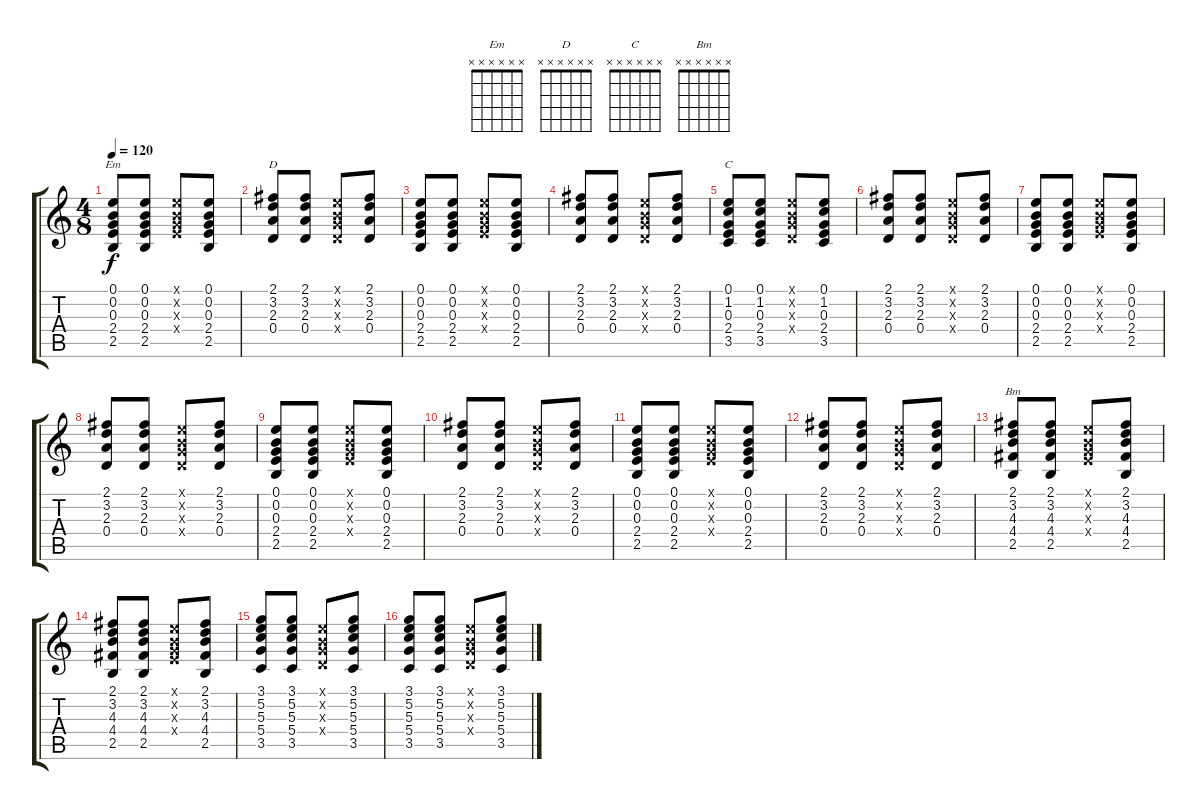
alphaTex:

\track "" {instrument electricguitarmuted}
\staff {score tabs}
\tuning (E4 B3 G3 D3 A2 E2) {hide}
\chord ("Em" x x x x x x) {firstfret 0}
\chord ("D" x x x x x x) {firstfret 0}
\chord ("C" x x x x x x) {firstfret 0}
\chord ("Bm" x x x x x x) {firstfret 0}
\ts (4 8)
\tempo 120
\clef g2
\ks c
(0.1 0.2 0.3 2.4 2.5).8{ch "Em" dy f} (0.1 0.2 0.3 2.4 2.5).8 (0.1{x} 0.2{x} 0.3{x} 2.4{x}).8 (0.1 0.2 0.3 2.4 2.5).8 |
(2.1 3.2 2.3 0.4).8{ch "D"} (2.1 3.2 2.3 0.4).8 (0.1{x} 0.2{x} 0.3{x} 0.4{x}).8 (2.1 3.2 2.3 0.4).8 |
(0.1 0.2 0.3 2.4 2.5).8 (0.1 0.2 0.3 2.4 2.5).8 (0.1{x} 0.2{x} 0.3{x} 2.4{x}).8 (0.1 0.2 0.3 2.4 2.5).8 |
(2.1 3.2 2.3 0.4).8 (2.1 3.2 2.3 0.4).8 (0.1{x} 0.2{x} 0.3{x} 0.4{x}).8 (2.1 3.2 2.3 0.4).8 |
(0.1 1.2 0.3 2.4 3.5).8{ch "C"} (0.1 1.2 0.3 2.4 3.5).8 (0.1{x} 0.2{x} 0.3{x} 0.4{x}).8 (0.1 1.2 0.3 2.4 3.5).8 |
(2.1 3.2 2.3 0.4).8 (2.1 3.2 2.3 0.4).8 (0.1{x} 0.2{x} 0.3{x} 0.4{x}).8 (2.1 3.2 2.3 0.4).8 |
(0.1 0.2 0.3 2.4 2.5).8 (0.1 0.2 0.3 2.4 2.5).8 (0.1{x} 0.2{x} 0.3{x} 2.4{x}).8 (0.1 0.2 0.3 2.4 2.5).8 |
(2.1 3.2 2.3 0.4).8 (2.1 3.2 2.3 0.4).8 (0.1{x} 0.2{x} 0.3{x} 0.4{x}).8 (2.1 3.2 2.3 0.4).8 |
(0.1 0.2 0.3 2.4 2.5).8 (0.1 0.2 0.3 2.4 2.5).8 (0.1{x} 0.2{x} 0.3{x} 2.4{x}).8 (0.1 0.2 0.3 2.4 2.5).8 |
(2.1 3.2 2.3 0.4).8 (2.1 3.2 2.3 0.4).8 (0.1{x} 0.2{x} 0.3{x} 0.4{x}).8 (2.1 3.2 2.3 0.4).8 |
(0.1 0.2 0.3 2.4 2.5).8 (0.1 0.2 0.3 2.4 2.5).8 (0.1{x} 0.2{x} 0.3{x} 2.4{x}).8 (0.1 0.2 0.3 2.4 2.5).8 |
(2.1 3.2 2.3 0.4).8 (2.1 3.2 2.3 0.4).8 (0.1{x} 0.2{x} 0.3{x} 0.4{x}).8 (2.1 3.2 2.3 0.4).8 |
(2.1 3.2 4.3 4.4 2.5).8{ch "Bm"} (2.1 3.2 4.3 4.4 2.5).8 (0.1{x} 0.2{x} 0.3{x} 2.4{x}).8 (2.1 3.2 4.3 4.4 2.5).8 |
(2.1 3.2 4.3 4.4 2.5).8 (2.1 3.2 4.3 4.4 2.5).8 (0.1{x} 0.2{x} 0.3{x} 2.4{x}).8 (2.1 3.2 4.3 4.4 2.5).8 |
(3.1 5.2 5.3 5.4 3.5).8 (3.1 5.2 5.3 5.4 3.5).8 (0.1{x} 0.2{x} 0.3{x} 0.4{x}).8 (3.1 5.2 5.3 5.4 3.5).8 |
(3.1 5.2 5.3 5.4 3.5).8 (3.1 5.2 5.3 5.4 3.5).8 (0.1{x} 0.2{x} 0.3{x} 0.4{x}).8 (3.1 5.2 5.3 5.4 3.5).8
